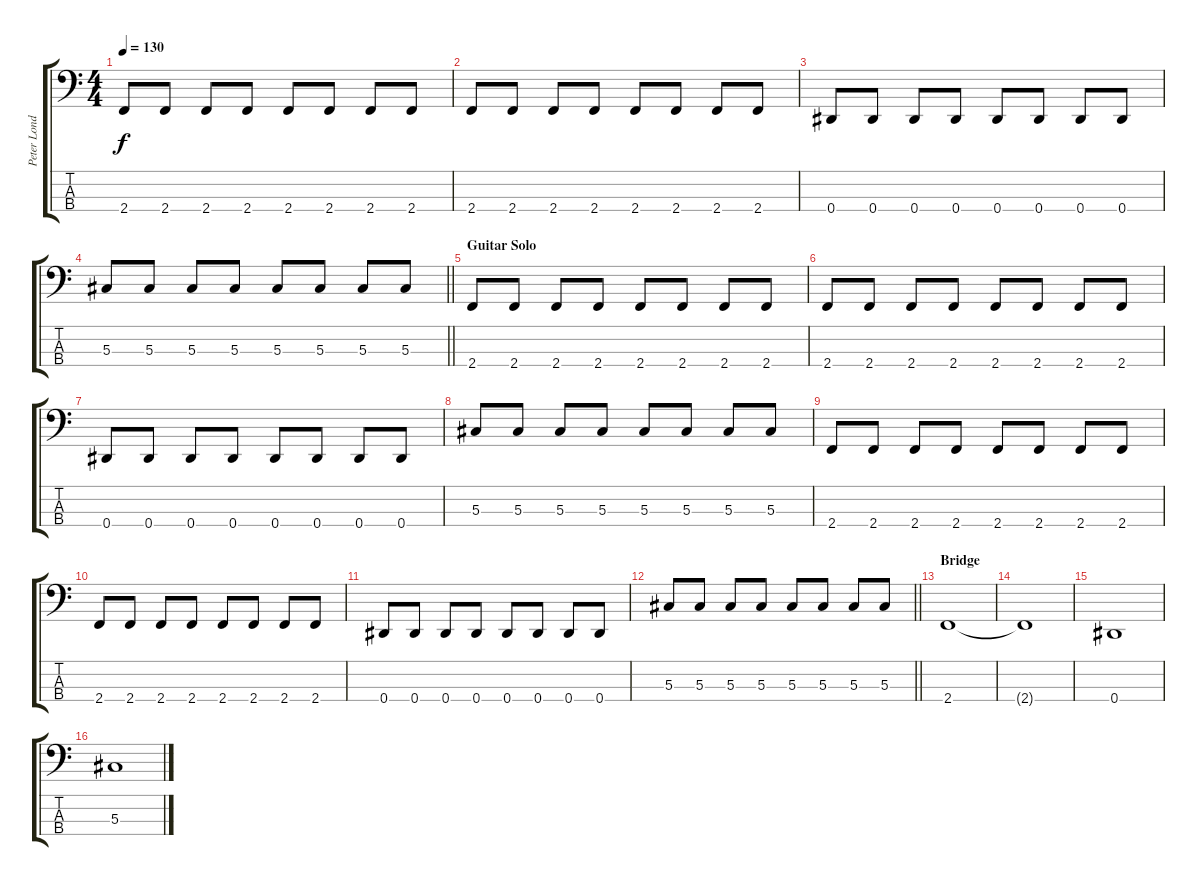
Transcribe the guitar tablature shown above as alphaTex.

\track ("Peter London (Bass)" "Peter Lond") {instrument electricbassfinger}
\staff {score tabs}
\tuning (Gb2 Db2 Ab1 Eb1) {hide}
\ts (4 4)
\tempo 130
\clef f4
\ks c
2.4.8{dy f} 2.4.8 2.4.8 2.4.8 2.4.8 2.4.8 2.4.8 2.4.8 |
2.4.8 2.4.8 2.4.8 2.4.8 2.4.8 2.4.8 2.4.8 2.4.8 |
0.4.8 0.4.8 0.4.8 0.4.8 0.4.8 0.4.8 0.4.8 0.4.8 |
\barLineRight lightlight
5.3.8 5.3.8 5.3.8 5.3.8 5.3.8 5.3.8 5.3.8 5.3.8 |
\section ("" "Guitar Solo")
2.4.8 2.4.8 2.4.8 2.4.8 2.4.8 2.4.8 2.4.8 2.4.8 |
2.4.8 2.4.8 2.4.8 2.4.8 2.4.8 2.4.8 2.4.8 2.4.8 |
0.4.8 0.4.8 0.4.8 0.4.8 0.4.8 0.4.8 0.4.8 0.4.8 |
5.3.8 5.3.8 5.3.8 5.3.8 5.3.8 5.3.8 5.3.8 5.3.8 |
2.4.8 2.4.8 2.4.8 2.4.8 2.4.8 2.4.8 2.4.8 2.4.8 |
2.4.8 2.4.8 2.4.8 2.4.8 2.4.8 2.4.8 2.4.8 2.4.8 |
0.4.8 0.4.8 0.4.8 0.4.8 0.4.8 0.4.8 0.4.8 0.4.8 |
\barLineRight lightlight
5.3.8 5.3.8 5.3.8 5.3.8 5.3.8 5.3.8 5.3.8 5.3.8 |
\section ("" "Bridge")
2.4.1 |
2.4{t}.1 |
0.4.1 |
5.3.1
